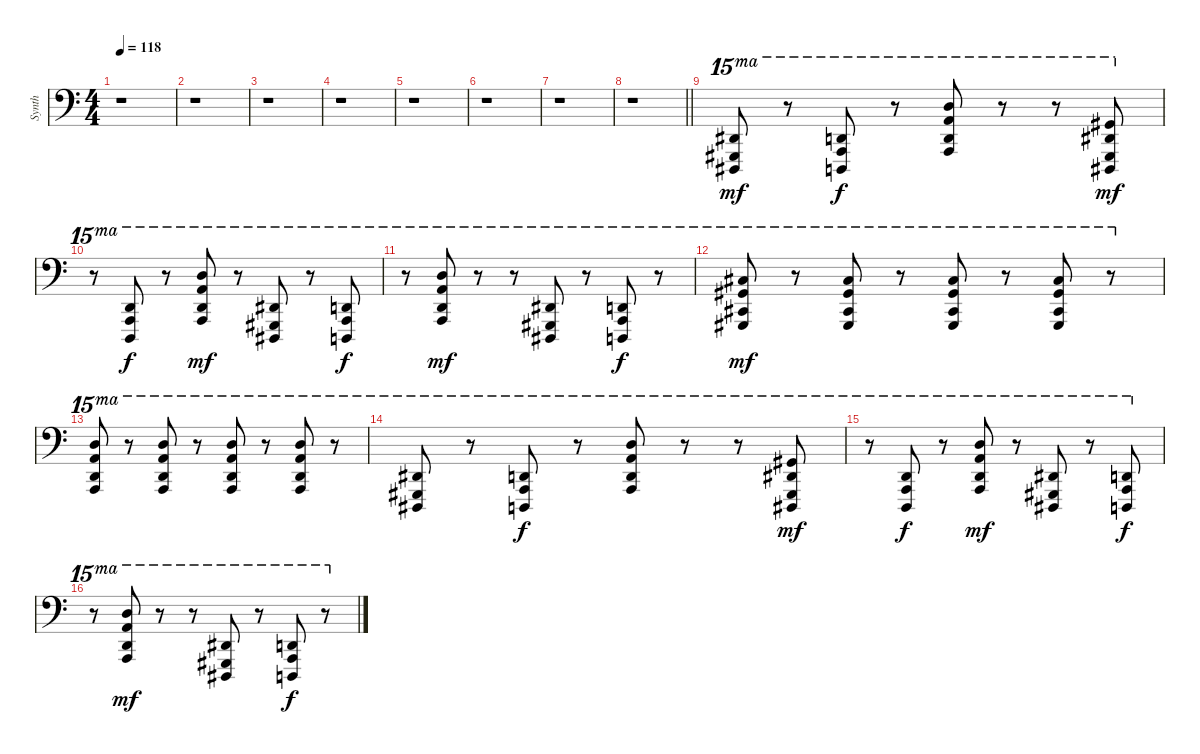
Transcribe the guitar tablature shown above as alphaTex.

\track ("Synth" "Synth") {instrument tremolostrings}
\staff {score}
\tuning (D4 Bb3 F3 Bb2 F2 Bb1) {hide}
\ts (4 4)
\tempo 118
\clef f4
\ks c
r.1{dy mf} |
r.1 |
r.1 |
r.1 |
r.1 |
r.1 |
r.1 |
\barLineRight lightlight
r.1 |
(5.2 3.3 5.4).8{ot 15ma} r.8{ot 15ma} (4.2 4.3 4.4).8{ot 15ma dy f} r.8{ot 15ma} (12.1 11.2 9.3 11.4).8{ot 15ma} r.8{ot 15ma} r.8{ot 15ma} (6.1 5.2 3.3 5.4).8{ot 15ma dy mf} |
r.8{ot 15ma} (4.2 4.3 4.4).8{ot 15ma dy f} r.8{ot 15ma} (12.1 11.2 9.3 11.4).8{ot 15ma dy mf} r.8{ot 15ma} (5.2 3.3 5.4).8{ot 15ma} r.8{ot 15ma} (4.2 4.3 4.4).8{ot 15ma dy f} |
r.8{ot 15ma} (12.1 11.2 9.3 11.4).8{ot 15ma dy mf} r.8{ot 15ma} r.8{ot 15ma} (5.2 3.3 5.4).8{ot 15ma} r.8{ot 15ma} (4.2 4.3 4.4).8{ot 15ma dy f} r.8{ot 15ma} |
(11.1 10.2 8.3 10.4).8{ot 15ma dy mf} r.8{ot 15ma} (11.1 10.2 8.3 10.4).8{ot 15ma} r.8{ot 15ma} (11.1 10.2 8.3 10.4).8{ot 15ma} r.8{ot 15ma} (11.1 10.2 8.3 10.4).8{ot 15ma} r.8{ot 15ma} |
(12.1 11.2 9.3 11.4).8{ot 15ma} r.8{ot 15ma} (12.1 11.2 9.3 11.4).8{ot 15ma} r.8{ot 15ma} (12.1 11.2 9.3 11.4).8{ot 15ma} r.8{ot 15ma} (12.1 11.2 9.3 11.4).8{ot 15ma} r.8{ot 15ma} |
(5.2 3.3 5.4).8{ot 15ma} r.8{ot 15ma} (4.2 4.3 4.4).8{ot 15ma dy f} r.8{ot 15ma} (12.1 11.2 9.3 11.4).8{ot 15ma} r.8{ot 15ma} r.8{ot 15ma} (6.1 5.2 3.3 5.4).8{ot 15ma dy mf} |
r.8{ot 15ma} (4.2 4.3 4.4).8{ot 15ma dy f} r.8{ot 15ma} (12.1 11.2 9.3 11.4).8{ot 15ma dy mf} r.8{ot 15ma} (5.2 3.3 5.4).8{ot 15ma} r.8{ot 15ma} (4.2 4.3 4.4).8{ot 15ma dy f} |
r.8{ot 15ma} (12.1 11.2 9.3 11.4).8{ot 15ma dy mf} r.8{ot 15ma} r.8{ot 15ma} (5.2 3.3 5.4).8{ot 15ma} r.8{ot 15ma} (4.2 4.3 4.4).8{ot 15ma dy f} r.8{ot 15ma}
